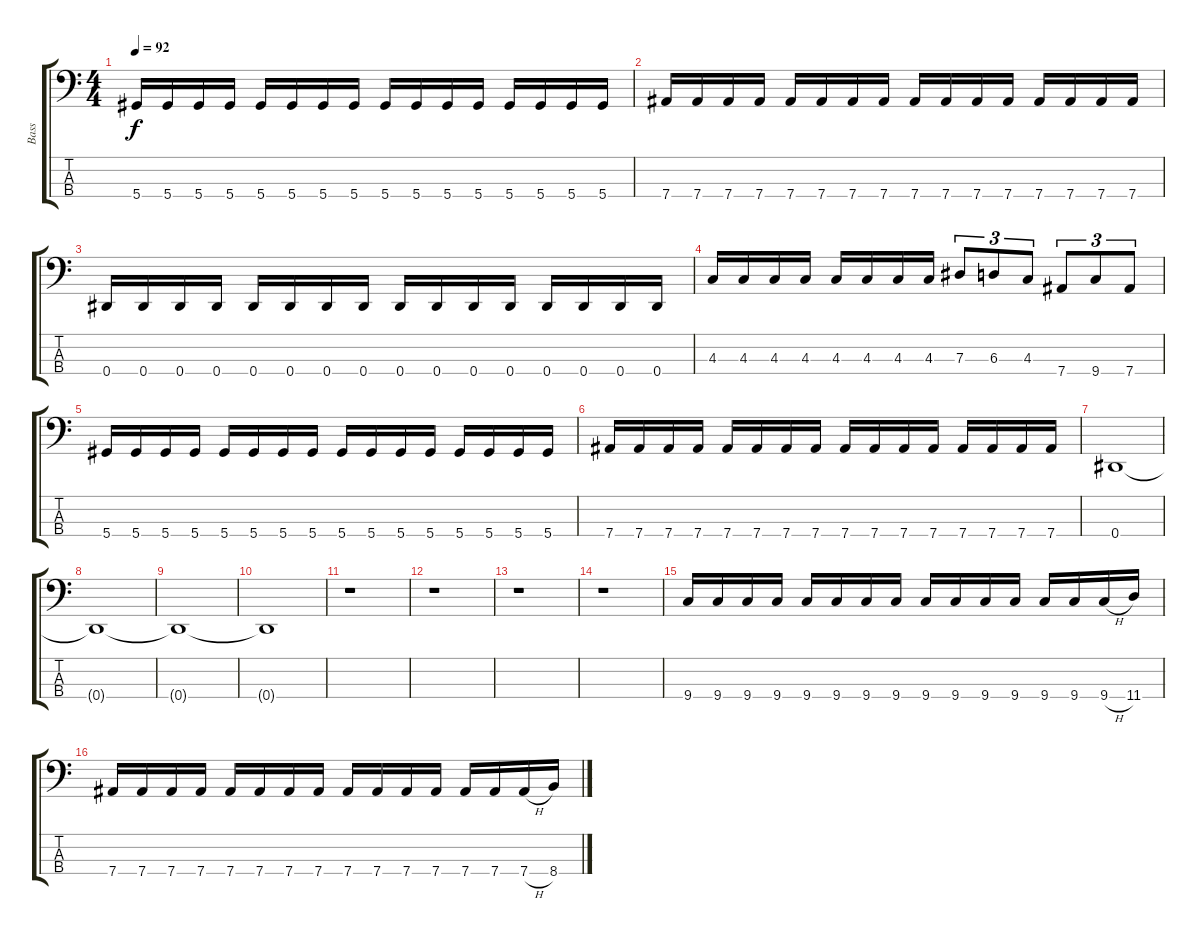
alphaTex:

\track ("Bass" "Bass") {instrument electricbassfinger}
\staff {score tabs}
\tuning (Gb2 Db2 Ab1 Eb1) {hide}
\ts (4 4)
\tempo 92
\clef f4
\ks c
5.4.16{dy f} 5.4.16 5.4.16 5.4.16 5.4.16 5.4.16 5.4.16 5.4.16 5.4.16 5.4.16 5.4.16 5.4.16 5.4.16 5.4.16 5.4.16 5.4.16 |
7.4.16 7.4.16 7.4.16 7.4.16 7.4.16 7.4.16 7.4.16 7.4.16 7.4.16 7.4.16 7.4.16 7.4.16 7.4.16 7.4.16 7.4.16 7.4.16 |
0.4.16 0.4.16 0.4.16 0.4.16 0.4.16 0.4.16 0.4.16 0.4.16 0.4.16 0.4.16 0.4.16 0.4.16 0.4.16 0.4.16 0.4.16 0.4.16 |
4.3.16 4.3.16 4.3.16 4.3.16 4.3.16 4.3.16 4.3.16 4.3.16 7.3.8{tu (3 2)} 6.3.8{tu (3 2)} 4.3.8{tu (3 2)} 7.4.8{tu (3 2)} 9.4.8{tu (3 2)} 7.4.8{tu (3 2)} |
5.4.16 5.4.16 5.4.16 5.4.16 5.4.16 5.4.16 5.4.16 5.4.16 5.4.16 5.4.16 5.4.16 5.4.16 5.4.16 5.4.16 5.4.16 5.4.16 |
7.4.16 7.4.16 7.4.16 7.4.16 7.4.16 7.4.16 7.4.16 7.4.16 7.4.16 7.4.16 7.4.16 7.4.16 7.4.16 7.4.16 7.4.16 7.4.16 |
0.4.1 |
0.4{t}.1 |
0.4{t}.1 |
0.4{t}.1 |
r.1 |
r.1 |
r.1 |
r.1 |
9.4.16 9.4.16 9.4.16 9.4.16 9.4.16 9.4.16 9.4.16 9.4.16 9.4.16 9.4.16 9.4.16 9.4.16 9.4.16 9.4.16 9.4{h}.16 11.4.16 |
7.4.16 7.4.16 7.4.16 7.4.16 7.4.16 7.4.16 7.4.16 7.4.16 7.4.16 7.4.16 7.4.16 7.4.16 7.4.16 7.4.16 7.4{h}.16 8.4.16
